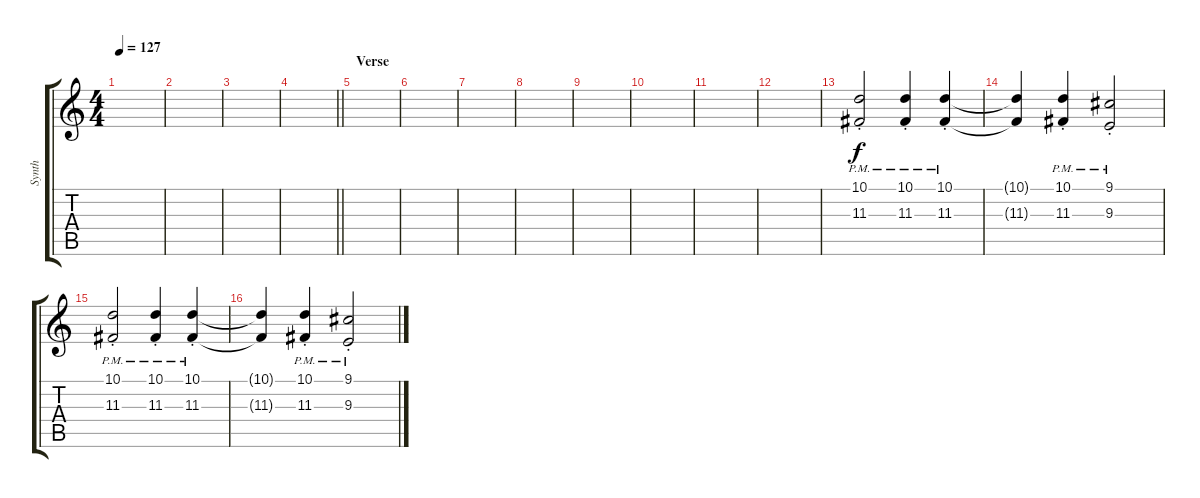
\track ("Synth" "Synth") {instrument pad8sweep}
\staff {score tabs}
\tuning (E4 B3 G3 D3 A2 E2) {hide}
\ts (4 4)
\tempo 127
\clef g2
\ks c
|
|
|
\barLineRight lightlight
|
\section ("" "Verse")
|
|
|
|
|
|
|
|
(10.1{pm st} 11.3{pm st}).2{instrument pad1newage} (10.1{pm st} 11.3{pm st}).4 (10.1{pm st} 11.3{pm st}).4 |
(10.1{t} 11.3{t}).4 (10.1{pm st} 11.3{pm st}).4 (9.1{pm st} 9.3{pm st}).2 |
(10.1{pm st} 11.3{pm st}).2 (10.1{pm st} 11.3{pm st}).4 (10.1{pm st} 11.3{pm st}).4 |
(10.1{t} 11.3{t}).4 (10.1{pm st} 11.3{pm st}).4 (9.1{pm st} 9.3{pm st}).2
